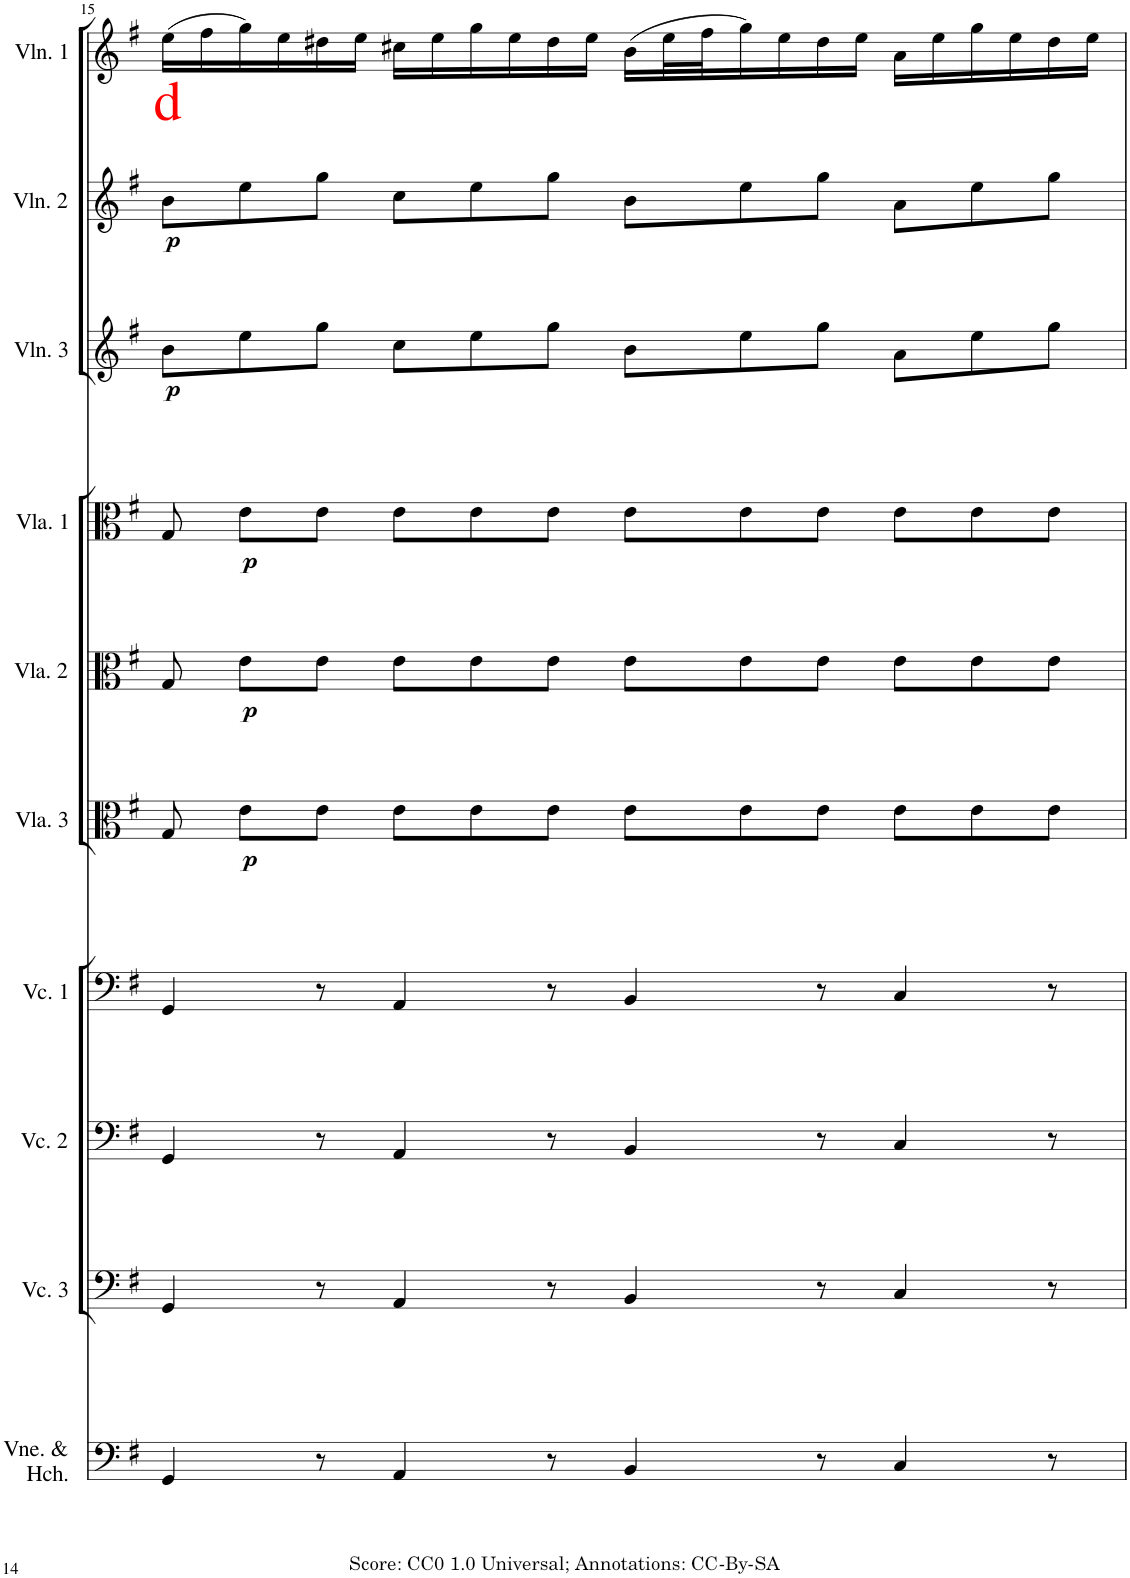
**kern	**kern	**kern	**kern	**kern	**dynam	**kern	**dynam	**kern	**dynam	**kern	**dynam	**kern	**dynam	**kern	**text
*part10	*part9	*part8	*part7	*part6	*part6	*part5	*part5	*part4	*part4	*part3	*part3	*part2	*part2	*part1	*part1
*staff10	*staff9	*staff8	*staff7	*staff6	*staff6	*staff5	*staff5	*staff4	*staff4	*staff3	*staff3	*staff2	*staff2	*staff1	*staff1
*I"Violone &amp; Harpsichord	*I"Violoncello 3	*I"Violoncello 2	*I"Violoncello 1	*I"Viola 3	*	*I"Viola 2	*	*I"Viola 1	*	*I"Violin 3	*	*I"Violin 2	*	*I"Violin 1	*
*I'Vne. &amp; Hch.	*I'Vc. 3	*I'Vc. 2	*I'Vc. 1	*I'Vla. 3	*	*I'Vla. 2	*	*I'Vla. 1	*	*I'Vln. 3	*	*I'Vln. 2	*	*I'Vln. 1	*
!!LO:PB:g=z
*clefF4	*clefF4	*clefF4	*clefF4	*clefC3	*	*clefC3	*	*clefC3	*	*clefG2	*	*clefG2	*	*clefG2	*
*k[f#]	*k[f#]	*k[f#]	*k[f#]	*k[f#]	*	*k[f#]	*	*k[f#]	*	*k[f#]	*	*k[f#]	*	*k[f#]	*
*M12/8	*M12/8	*M12/8	*M12/8	*M12/8	*	*M12/8	*	*M12/8	*	*M12/8	*	*M12/8	*	*M12/8	*
=15	=15	=15	=15	=15	=15	=15	=15	=15	=15	=15	=15	=15	=15	=15	=15
!	!	!	!	!	!	!	!	!	!	!	!LO:DY:b	!	!LO:DY:b	!	!LO:LY:b:color=#FF0000
4GG/	4GG/	4GG/	4GG/	8G/	.	8G/	.	8G/	.	8b\L	p	8b\L	p	(16ee\LL	d
.	.	.	.	.	.	.	.	.	.	.	.	.	.	16ff#\	.
!	!	!	!	!	!LO:DY:b	!	!LO:DY:b	!	!LO:DY:b	!	!	!	!	!	!
.	.	.	.	8e\L	p	8e\L	p	8e\L	p	8ee\	.	8ee\	.	16gg\)	.
.	.	.	.	.	.	.	.	.	.	.	.	.	.	16ee\	.
8r	8r	8r	8r	8e\J	.	8e\J	.	8e\J	.	8gg\J	.	8gg\J	.	16dd#X\	.
.	.	.	.	.	.	.	.	.	.	.	.	.	.	16ee\JJ	.
4AA/	4AA/	4AA/	4AA/	8e\L	.	8e\L	.	8e\L	.	8cc\L	.	8cc\L	.	16cc#X\LL	.
.	.	.	.	.	.	.	.	.	.	.	.	.	.	16ee\	.
.	.	.	.	8e\	.	8e\	.	8e\	.	8ee\	.	8ee\	.	16gg\	.
.	.	.	.	.	.	.	.	.	.	.	.	.	.	16ee\	.
8r	8r	8r	8r	8e\J	.	8e\J	.	8e\J	.	8gg\J	.	8gg\J	.	16dd#\	.
.	.	.	.	.	.	.	.	.	.	.	.	.	.	16ee\JJ	.
4BB/	4BB/	4BB/	4BB/	8e\L	.	8e\L	.	8e\L	.	8b\L	.	8b\L	.	(16b\LL	.
.	.	.	.	.	.	.	.	.	.	.	.	.	.	32ee\L	.
.	.	.	.	.	.	.	.	.	.	.	.	.	.	32ff#\J	.
.	.	.	.	8e\	.	8e\	.	8e\	.	8ee\	.	8ee\	.	16gg\)	.
.	.	.	.	.	.	.	.	.	.	.	.	.	.	16ee\	.
8r	8r	8r	8r	8e\J	.	8e\J	.	8e\J	.	8gg\J	.	8gg\J	.	16dd#\	.
.	.	.	.	.	.	.	.	.	.	.	.	.	.	16ee\JJ	.
4C/	4C/	4C/	4C/	8e\L	.	8e\L	.	8e\L	.	8a\L	.	8a\L	.	16a\LL	.
.	.	.	.	.	.	.	.	.	.	.	.	.	.	16ee\	.
.	.	.	.	8e\	.	8e\	.	8e\	.	8ee\	.	8ee\	.	16gg\	.
.	.	.	.	.	.	.	.	.	.	.	.	.	.	16ee\	.
8r	8r	8r	8r	8e\J	.	8e\J	.	8e\J	.	8gg\J	.	8gg\J	.	16dd#\	.
.	.	.	.	.	.	.	.	.	.	.	.	.	.	16ee\JJ	.
=	=	=	=	=	=	=	=	=	=	=	=	=	=	=	=
*-	*-	*-	*-	*-	*-	*-	*-	*-	*-	*-	*-	*-	*-	*-	*-
